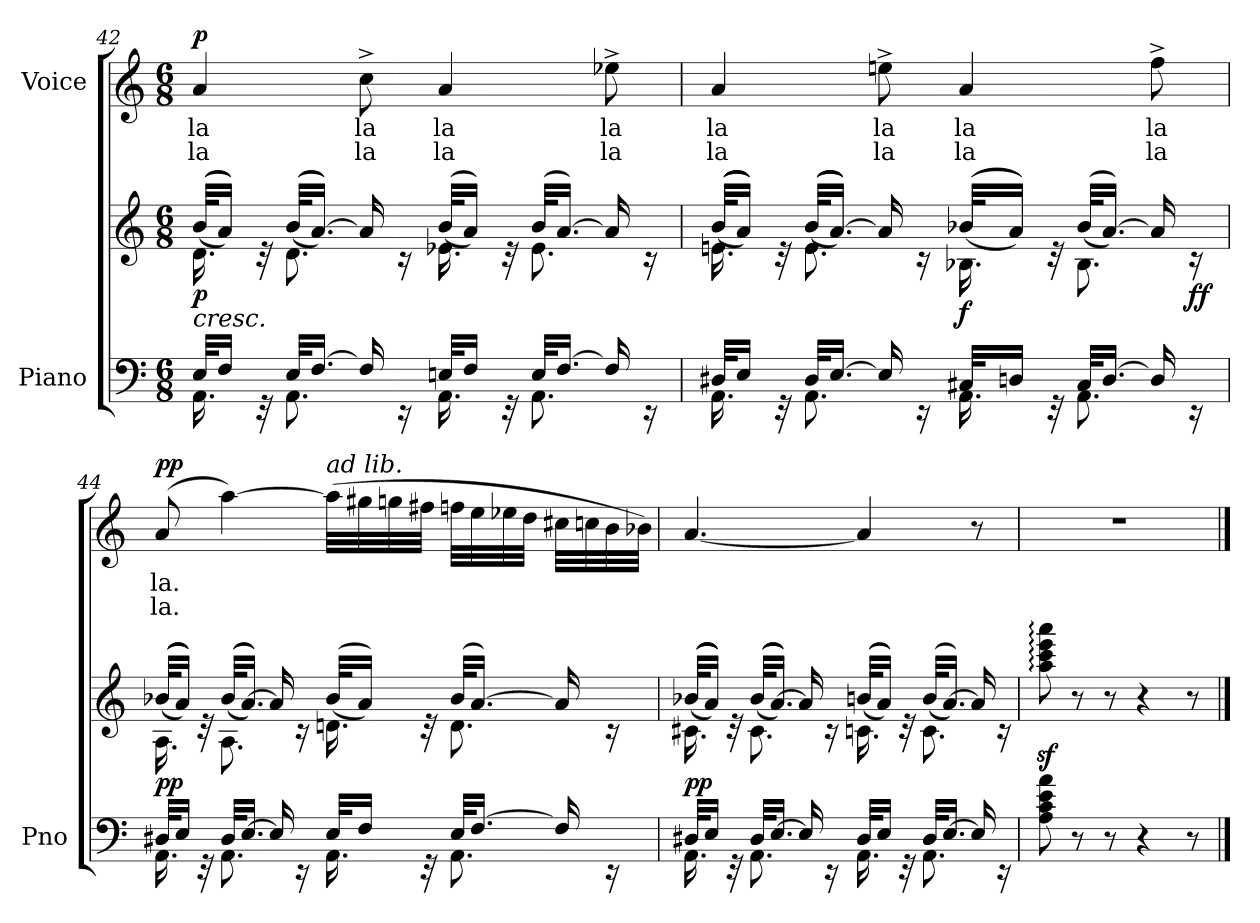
**kern	**kern	**dynam	**kern	**text	**text	**dynam
*part2	*part2	*part2	*part1	*part1	*part1	*part1
*staff3	*staff2	*staff2/3	*staff1	*staff1	*staff1	*staff1
*I"Piano	*	*	*I"Voice	*	*	*
*I'Pno	*	*	*	*	*	*
!!LO:LB:g=z
*clefF4	*clefG2	*	*clefG2	*	*	*
*k[]	*k[]	*	*k[]	*	*	*
*M6/8	*M6/8	*	*M6/8	*	*	*
=42	=42	=42	=42	=42	=42	=42
*^	*^	*	*	*	*	*
!	!	!LO:TX:b:i:t=cresc.	!	!	!	!	!	!
!	!	!	!	!LO:DY:b	!	!LO:LY:b	!LO:LY:b	!LO:DY:a
32E/KLL	16.AA\	(>(>(>32b/KLL	16.d\	p	4a/	la	la	p
16F/JJ	.	16a/JJ)))	.	.	.	.	.	.
32rEE	32ryy	32rc	32ryy	.	.	.	.	.
32E/KLL	8.AA\	(>(>(>32b/KLL	8.d\	.	.	.	.	.
[16.F/JJ	.	[16.a/JJ)))	.	.	.	.	.	.
!	!	!	!	!	!	!LO:LY:b	!LO:LY:b	!
16F/]	.	16a/]	.	.	8cc^\	la	la	.
16rEE	16ryy	16rc	16ryy	.	.	.	.	.
!	!	!	!	!	!	!LO:LY:b	!LO:LY:b	!
32En/KLL	16.AA\	(>(>32b/KLL	16.e-X\	.	4a/	la	la	.
16F/JJ	.	16a/JJ))	.	.	.	.	.	.
32rEE	32ryy	32rc	32ryy	.	.	.	.	.
32E/KLL	8.AA\	(>32b/KLL	8.e-\	.	.	.	.	.
[16.F/JJ	.	[16.a/JJ)	.	.	.	.	.	.
!	!	!	!	!	!	!LO:LY:b	!LO:LY:b	!
16F/]	.	16a/]	.	.	8ee-X^\	la	la	.
16rEE	16ryy	16rc	16ryy	.	.	.	.	.
=43	=43	=43	=43	=43	=43	=43	=43	=43
!	!	!	!	!	!	!LO:LY:b	!LO:LY:b	!
32D#X/KLL	16.AA\	(>(>(>(>32b/KLL	16.en\	.	4a/	la	la	.
16E/JJ	.	16a/JJ))))	.	.	.	.	.	.
32rEE	32ryy	32rc	32ryy	.	.	.	.	.
32D#/KLL	8.AA\	(>(>(>(>32b/KLL	8.e\	.	.	.	.	.
[16.E/JJ	.	[16.a/JJ))))	.	.	.	.	.	.
!	!	!	!	!	!	!LO:LY:b	!LO:LY:b	!
16E/]	.	16a/]	.	.	8een^\	la	la	.
16rEE	16ryy	16rc	16ryy	.	.	.	.	.
!	!	!	!	!LO:DY:b	!	!LO:LY:b	!LO:LY:b	!
32C#X/KLL	16.AA\	(>(>(>32b-X/KLL	16.B-X\	f	4a/	la	la	.
16Dn/JJ	.	16a/JJ)))	.	.	.	.	.	.
32rEE	32ryy	32rc	32ryy	.	.	.	.	.
32C#/KLL	8.AA\	(>(>32b-/KLL	8.B-\	.	.	.	.	.
[16.D/JJ	.	[16.a/JJ))	.	.	.	.	.	.
!	!	!	!	!	!	!LO:LY:b	!LO:LY:b	!
16D/]	.	16a/]	.	.	8ff^\	la	la	.
!	!	!	!	!LO:DY:b	!	!	!	!
16rEE	16ryy	16rc	16ryy	ff	.	.	.	.
!!LO:LB:g=z
=44	=44	=44	=44	=44	=44	=44	=44	=44
!	!	!	!	!LO:DY:b	!	!LO:LY:b	!LO:LY:b	!LO:DY:a
32D#X/KLL	16.AA\	(>(>(>(>32b-X/KLL	16.A\	pp	(>8a/	la.	la.	pp
16E/JJ	.	16a/JJ))))	.	.	.	.	.	.
32rEE	32ryy	32rc	32ryy	.	.	.	.	.
32D#/KLL	8.AA\	(>(>(>32b-/KLL	8.A\	.	[4aa\)	.	.	.
[16.E/JJ	.	[16.a/JJ)))	.	.	.	.	.	.
16E/]	.	16a/]	.	.	.	.	.	.
16rEE	16ryy	16rc	16ryy	.	.	.	.	.
*	*	*	*	*	*MM45	*	*	*
!	!	!	!	!	!LO:TX:a:i:t=ad lib.	!	!	!
32E/KLL	16.AA\	(>(>32b-/KLL	16.dn\	.	(>32aa\LLL]	.	.	.
16F/JJ	.	16a/JJ))	.	.	32gg#X\	.	.	.
.	.	.	.	.	32ggn\	.	.	.
32rEE	32ryy	32rc	32ryy	.	32ff#X\JJJ	.	.	.
32E/KLL	8.AA\	(>32b-/KLL	8.d\	.	32ffn\LLL	.	.	.
[16.F/JJ	.	[16.a/JJ)	.	.	32ee\	.	.	.
.	.	.	.	.	32ee-X\	.	.	.
.	.	.	.	.	32dd\JJJ	.	.	.
16F/]	.	16a/]	.	.	32cc#X\LLL	.	.	.
.	.	.	.	.	32ccn\	.	.	.
16rEE	16ryy	16rc	16ryy	.	32b\	.	.	.
.	.	.	.	.	32b-X\JJJ)	.	.	.
=45	=45	=45	=45	=45	=45	=45	=45	=45
*	*	*	*	*	*MM55	*	*	*
!	!	!	!	!LO:DY:a=2	!	!	!	!
32D#X/KLL	16.AA\	(>(>(>(>(>32b-X/KLL	16.c#X\	pp	[4.a/	.	.	.
16E/JJ	.	16a/JJ)))))	.	.	.	.	.	.
32rEE	32ryy	32rc	32ryy	.	.	.	.	.
32D#/KLL	8.AA\	(>(>(>(>32b-/KLL	8.c#\	.	.	.	.	.
[16.E/JJ	.	[16.a/JJ))))	.	.	.	.	.	.
16E/]	.	16a/]	.	.	.	.	.	.
16rEE	16ryy	16rc	16ryy	.	.	.	.	.
32D#/KLL	16.AA\	(>(>(>32bn/KLL	16.cn\	.	4a/]	.	.	.
16E/JJ	.	16a/JJ)))	.	.	.	.	.	.
32rEE	32ryy	32rc	32ryy	.	.	.	.	.
32D#/KLL	8.AA\	(>(>32b/KLL	8.c\	.	.	.	.	.
[16.E/JJ	.	[16.a/JJ))	.	.	.	.	.	.
16E/]	.	16a/]	.	.	8r	.	.	.
16rEE	16ryy	16rc	16ryy	.	.	.	.	.
*v	*v	*	*	*	*	*	*	*
*	*v	*v	*	*	*	*	*
=46	=46	=46	=46	=46	=46	=46
8A\ 8c\ 8e\ 8a\	8aa\z<: 8ccc\z<: 8eee\z<: 8aaa\z<:	.	2.r	.	.	.
8r	8r	.	.	.	.	.
8r	8r	.	.	.	.	.
4r	4r	.	.	.	.	.
8r	8r	.	.	.	.	.
==	==	==	==	==	==	==
*-	*-	*-	*-	*-	*-	*-
